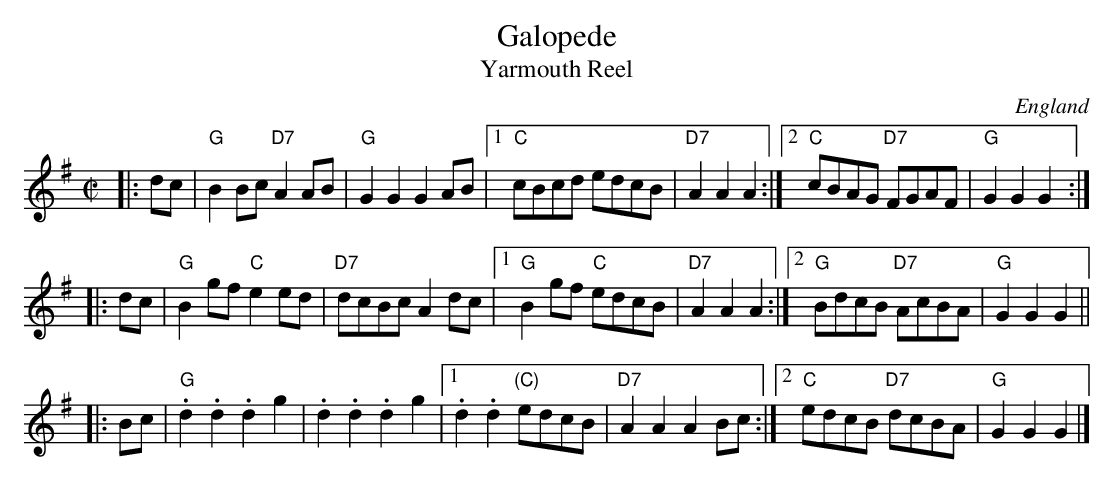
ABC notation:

X:1
T: Galopede
T: Yarmouth Reel
O: England
M: C|
K: G
|: dc \
| "G"B2Bc "D7"A2AB | "G"G2G2 G2AB |1 "C"cBcd edcB | "D7"A2A2 A2 :|2 "C"cBAG "D7"FGAF | "G"G2G2 G2 :|
|: dc \
| "G"B2gf "C"e2ed | "D7"dcBc A2dc |1 "G"B2gf "C"edcB | "D7"A2A2 A2 :|2 "G"BdcB "D7"AcBA | "G"G2G2 G2 ||
|: Bc \
| "G".d2.d2 .d2g2 | .d2.d2 .d2g2 |1 .d2.d2 "(C)"edcB | "D7"A2A2 A2Bc :|2 "C"edcB "D7"dcBA | "G"G2G2 G2 |]
